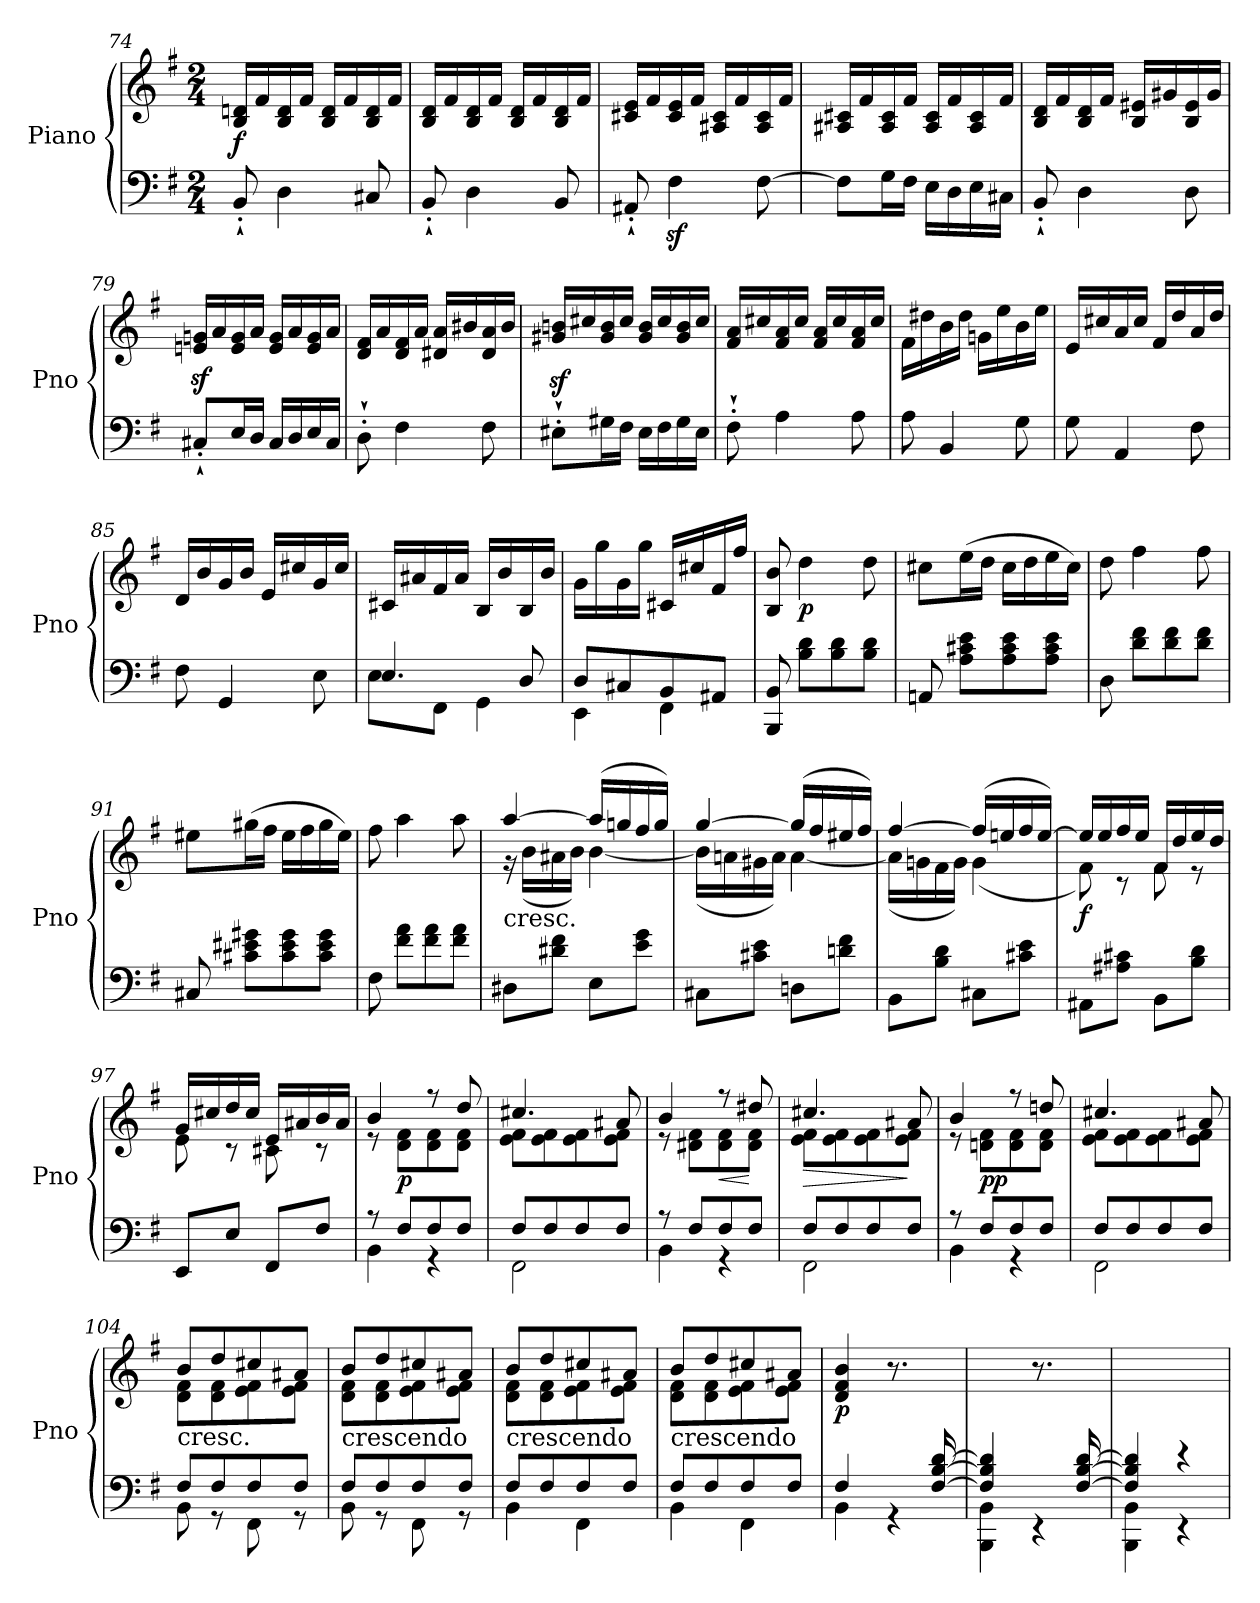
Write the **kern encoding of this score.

**kern	**kern	**dynam
*part1	*part1	*part1
*staff2	*staff1	*staff1/2
*I"Piano	*	*
*I'Pno	*	*
*clefF4	*clefG2	*
*k[f#]	*k[f#]	*
*G:	*G:	*
*M2/4	*M2/4	*
=74	=74	=74
!	!	!LO:DY:b
8BB`'/	16B/ 16dn/LL	f
.	16f#/	.
4D\	16B/ 16d/	.
.	16f#/JJ	.
.	16B/ 16d/LL	.
.	16f#/	.
8C#X/	16B/ 16d/	.
.	16f#/JJ	.
=75	=75	=75
8BB`'/	16B/ 16d/LL	.
.	16f#/	.
4D\	16B/ 16d/	.
.	16f#/JJ	.
.	16B/ 16d/LL	.
.	16f#/	.
8BB/	16B/ 16d/	.
.	16f#/JJ	.
=76	=76	=76
8AA#X`'/	16c#X/ 16e/LL	.
.	16f#/	.
4F#z<\	16c#/ 16e/	.
.	16f#/JJ	.
.	16A#X/ 16c#/LL	.
.	16f#/	.
[8F#\	16A#/ 16c#/	.
.	16f#/JJ	.
!!LO:PB:g=z
=77	=77	=77
8F#\L]	16A#X/ 16c#X/LL	.
.	16f#/	.
16G\L	16A#/ 16c#/	.
16F#\JJ	16f#/JJ	.
16E\LL	16A#/ 16c#/LL	.
16D\	16f#/	.
16E\	16A#/ 16c#/	.
16C#X\JJ	16f#/JJ	.
=78	=78	=78
8BB`'/	16B/ 16d/LL	.
.	16f#/	.
4D\	16B/ 16d/	.
.	16f#/JJ	.
.	16B/ 16e#X/LL	.
.	16g#X/	.
8D\	16B/ 16e#/	.
.	16g#/JJ	.
=79	=79	=79
8C#X`'/L	16en/z< 16gn/z<LL	.
.	16a/	.
16E/L	16e/ 16g/	.
16D/JJ	16a/JJ	.
16C#/LL	16e/ 16g/LL	.
16D/	16a/	.
16E/	16e/ 16g/	.
16C#/JJ	16a/JJ	.
=80	=80	=80
8D`'\	16d/ 16f#/LL	.
.	16a/	.
4F#\	16d/ 16f#/	.
.	16a/JJ	.
.	16d#X/ 16a/LL	.
.	16b#X/	.
8F#\	16d#/ 16a/	.
.	16b#/JJ	.
=81	=81	=81
8E#X`'\L	16g#X/z< 16bn/z<LL	.
.	16cc#X/	.
16G#X\L	16g#/ 16b/	.
16F#\JJ	16cc#/JJ	.
16E#\LL	16g#/ 16b/LL	.
16F#\	16cc#/	.
16G#\	16g#/ 16b/	.
16E#\JJ	16cc#/JJ	.
!!LO:LB:g=z
=82	=82	=82
8F#`'\	16f#/ 16a/LL	.
.	16cc#X/	.
4A\	16f#/ 16a/	.
.	16cc#/JJ	.
.	16f#/ 16a/LL	.
.	16cc#/	.
8A\	16f#/ 16a/	.
.	16cc#/JJ	.
=83	=83	=83
8A\	16f#\LL	.
.	16dd#X\	.
4BB/	16b\	.
.	16dd#\JJ	.
.	16gn\LL	.
.	16ee\	.
8G\	16b\	.
.	16ee\JJ	.
=84	=84	=84
8G\	16e/LL	.
.	16cc#X/	.
4AA/	16a/	.
.	16cc#/JJ	.
.	16f#/LL	.
.	16dd/	.
8F#\	16a/	.
.	16dd/JJ	.
=85	=85	=85
8F#\	16d/LL	.
.	16b/	.
4GG/	16g/	.
.	16b/JJ	.
.	16e/LL	.
.	16cc#X/	.
8E\	16g/	.
.	16cc#/JJ	.
=86	=86	=86
*^	*	*
4.E/	8E\L	16c#X/LL	.
.	.	16a#X/	.
.	8FF#\J	16f#/	.
.	.	16a#/JJ	.
.	4GG\	16B/LL	.
.	.	16b/	.
8D/	.	16B/	.
.	.	16b/JJ	.
!!LO:LB:g=z
=87	=87	=87	=87
8D/L	4EE\	16g\LL	.
.	.	16gg\	.
8C#X/	.	16g\	.
.	.	16gg\JJ	.
8BB/	4FF#\	16c#X/LL	.
.	.	16cc#X/	.
8AA#X/J	.	16f#/	.
.	.	16ff#/JJ	.
*v	*v	*	*
=88	=88	=88
8BBB/ 8BB/	8B/ 8b/	.
!	!	!LO:DY:b
8B\ 8d\L	4dd\	p
8B\ 8d\	.	.
8B\ 8d\J	8dd\	.
=89	=89	=89
8AAn/	8cc#X\L	.
8A\ 8c#X\ 8e\L	(16ee\L	.
.	16dd\JJ	.
8A\ 8c#\ 8e\	16cc#\LL	.
.	16dd\	.
8A\ 8c#\ 8e\J	16ee\	.
.	16cc#\JJ)	.
=90	=90	=90
8D\	8dd\	.
8d\ 8f#\L	4ff#\	.
8d\ 8f#\	.	.
8d\ 8f#\J	8ff#\	.
=91	=91	=91
8C#X/	8ee#X\L	.
8c#X\ 8e#X\ 8g#X\L	(16gg#X\L	.
.	16ff#\JJ	.
8c#\ 8e#\ 8g#\	16ee#\LL	.
.	16ff#\	.
8c#\ 8e#\ 8g#\J	16gg#\	.
.	16ee#\JJ)	.
=92	=92	=92
8F#\	8ff#\	.
8f#\ 8a\L	4aa\	.
8f#\ 8a\	.	.
8f#\ 8a\J	8aa\	.
=93	=93	=93
*	*^	*
!	!LO:TX:b:t=cresc.	!	!
8D#X\L	[4aa/	16r	.
.	.	(16b\LL	.
8d#X\ 8f#\J	.	16a#X\	.
.	.	16b\JJ)	.
8E\L	(16aa/LL]	[4b\	.
.	16ggn/	.	.
8e\ 8g\J	16ff#/	.	.
.	16gg/JJ)	.	.
!!LO:LB:g=z	!!
=94	=94	=94	=94
8C#X\L	[4gg/	(16b\LL]	.
.	.	16an\	.
8c#X\ 8e\J	.	16g#X\	.
.	.	16a\JJ)	.
8Dn\L	(16gg/LL]	[4a\	.
.	16ff#/	.	.
8dn\ 8f#\J	16ee#X/	.	.
.	16ff#/JJ)	.	.
=95	=95	=95	=95
8BB\L	[4ff#/	(16a\LL]	.
.	.	16gn\	.
8B\ 8d\J	.	16f#\	.
.	.	16g\JJ)	.
8C#X\L	(16ff#/LL]	(4g\	.
.	16een/	.	.
8c#X\ 8e\J	16ff#/	.	.
.	[16ee/JJ)	.	.
=96	=96	=96	=96
!	!	!	!LO:DY:b
8AA#X\L	16ee/LL]	8f#\)	f
.	16ee/	.	.
8A#X\ 8c#X\J	16ff#/	8rc	.
.	16ee/JJ	.	.
8BB\L	16f#/LL	8f#\	.
.	16dd/	.	.
8B\ 8d\J	16ee/	8re	.
.	16dd/JJ	.	.
=97	=97	=97	=97
8EE/L	16g/LL	8e\	.
.	16cc#X/	.	.
8E/J	16dd/	8rc	.
.	16cc#/JJ	.	.
8FF#/L	16e/LL	8c#X\	.
.	16a#X/	.	.
8F#/J	16b/	8rc	.
.	16a#/JJ	.	.
=98	=98	=98	=98
*^	*	*	*
8rA	4BB\	4b/	8re	.
!	!	!	!	!LO:DY:b
8F#/L	.	.	8d\ 8f#\L	p
8F#/	4rGG	8rff	8d\ 8f#\	.
8F#/J	.	8dd/	8d\ 8f#\J	.
=99	=99	=99	=99	=99
8F#/L	2FF#\	4.cc#X/	8e\ 8f#\L	.
8F#/	.	.	8e\ 8f#\	.
8F#/	.	.	8e\ 8f#\	.
8F#/J	.	8a#X/	8e\ 8f#\J	.
!!LO:LB:g=z	!!
=100	=100	=100	=100	=100
8rA	4BB\	4b/	8re	.
8F#/L	.	.	8d#X\ 8f#\L	.
!	!	!	!	!LO:HP:b
8F#/	4rGG	8rff	8d#\ 8f#\	<
8F#/J	.	8dd#X/	8d#\ 8f#\J	[
=101	=101	=101	=101	=101
!	!	!	!	!LO:HP:b
8F#/L	2FF#\	4.cc#X/	8e\ 8f#\L	>
8F#/	.	.	8e\ 8f#\	.
8F#/	.	.	8e\ 8f#\	.
8F#/J	.	8a#X/	8e\ 8f#\J	]
=102	=102	=102	=102	=102
8rA	4BB\	4b/	8re	.
!	!	!	!	!LO:DY:b
8F#/L	.	.	8dn\ 8f#\L	pp
8F#/	4rGG	8rff	8d\ 8f#\	.
8F#/J	.	8ddn/	8d\ 8f#\J	.
=103	=103	=103	=103	=103
8F#/L	2FF#\	4.cc#X/	8e\ 8f#\L	.
8F#/	.	.	8e\ 8f#\	.
8F#/	.	.	8e\ 8f#\	.
8F#/J	.	8a#X/	8e\ 8f#\J	.
=104	=104	=104	=104	=104
!	!	!LO:TX:b:t=cresc.	!	!
8F#/L	8BB\	8b/L	8d\ 8f#\L	.
8F#/	8rGG	8dd/	8d\ 8f#\	.
8F#/	8FF#\	8cc#X/	8e\ 8f#\	.
8F#/J	8rGG	8a#X/J	8e\ 8f#\J	.
=105	=105	=105	=105	=105
!	!	!LO:TX:b:t=crescendo	!	!
8F#/L	8BB\	8b/L	8d\ 8f#\L	.
8F#/	8rGG	8dd/	8d\ 8f#\	.
8F#/	8FF#\	8cc#X/	8e\ 8f#\	.
8F#/J	8rGG	8a#X/J	8e\ 8f#\J	.
!!LO:PB:g=z	!!
=106	=106	=106	=106	=106
!	!	!LO:TX:b:t=crescendo	!	!
8F#/L	4BB\	8b/L	8d\ 8f#\L	.
8F#/	.	8dd/	8d\ 8f#\	.
8F#/	4FF#\	8cc#X/	8e\ 8f#\	.
8F#/J	.	8a#X/J	8e\ 8f#\J	.
=107	=107	=107	=107	=107
!	!	!LO:TX:b:t=crescendo	!	!
8F#/L	4BB\	8b/L	8d\ 8f#\L	.
8F#/	.	8dd/	8d\ 8f#\	.
8F#/	4FF#\	8cc#X/	8e\ 8f#\	.
8F#/J	.	8a#X/J	8e\ 8f#\J	.
=108	=108	=108	=108	=108
*	*^	*	*	*
!	!	!	!	!	!LO:DY:b
*	*	*	*v	*v	*
4..ryy	4F#/	4BB\	4d/ 4f#/ 4b/	p
.	4r	4ryy	8.r	.
[16F#/ [16B/ [16d/	.	.	16ryy	.
*	*v	*v	*	*
=109	=109	=109	=109
4F#/] 4B/] 4d/]	4BBB\ 4BB\	4ryy	.
8.ryy	4rEE	8.r	.
[16F#/ [16B/ [16d/	.	16ryy	.
=110	=110	=110	=110
4F#/] 4B/] 4d/]	4BBB\ 4BB\	4ryy	.
4ryy	4rEE	4rGG	.
*v	*v	*	*
=	=	=
*-	*-	*-
